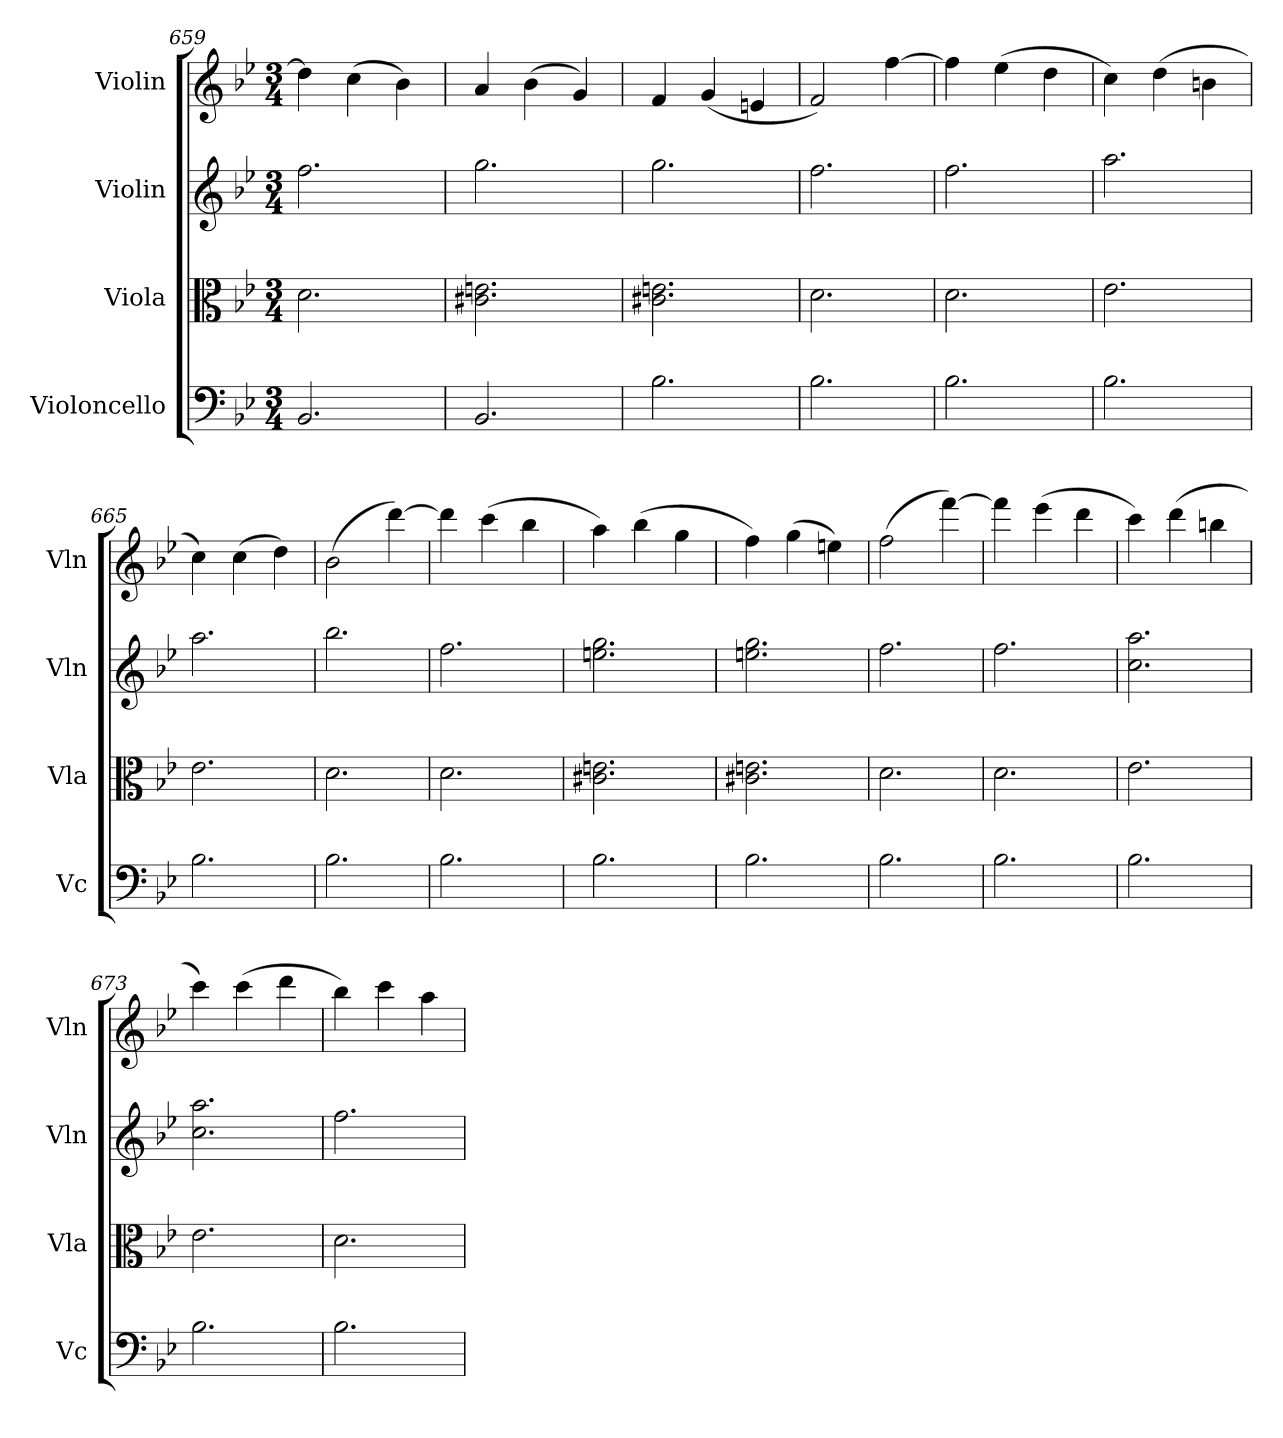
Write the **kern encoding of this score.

**kern	**kern	**kern	**kern
*part4	*part3	*part2	*part1
*staff4	*staff3	*staff2	*staff1
*I"Violoncello	*I"Viola	*I"Violin	*I"Violin
*I'Vc	*I'Vla	*I'Vln	*I'Vln
*clefF4	*clefC3	*clefG2	*clefG2
*k[b-e-]	*k[b-e-]	*k[b-e-]	*k[b-e-]
*M3/4	*M3/4	*M3/4	*M3/4
=659	=659	=659	=659
2.BB-	2.d	2.ff	4dd]
.	.	.	(4cc
.	.	.	4b-)
=660	=660	=660	=660
2.BB-	2.c#X 2.en	2.gg	4a
.	.	.	(4b-
.	.	.	4g)
=661	=661	=661	=661
2.B-	2.c#X 2.en	2.gg	4f
.	.	.	(4g
.	.	.	4en
=662	=662	=662	=662
2.B-	2.d	2.ff	2f)
.	.	.	[4ff
=663	=663	=663	=663
2.B-	2.d	2.ff	4ff]
.	.	.	(4ee-
.	.	.	4dd
=664	=664	=664	=664
2.B-	2.e-	2.aa	4cc)
.	.	.	(4dd
.	.	.	4bn
=665	=665	=665	=665
2.B-	2.e-	2.aa	4cc)
.	.	.	(4cc
.	.	.	4dd)
=666	=666	=666	=666
2.B-	2.d	2.bb-	(2b-
.	.	.	[4ddd)
=667	=667	=667	=667
2.B-	2.d	2.ff	4ddd]
.	.	.	(4ccc
.	.	.	4bb-
=668	=668	=668	=668
2.B-	2.c#X 2.en	2.een 2.gg	4aa)
.	.	.	(4bb-
.	.	.	4gg
=669	=669	=669	=669
2.B-	2.c#X 2.en	2.een 2.gg	4ff)
.	.	.	(4gg
.	.	.	4een)
=670	=670	=670	=670
2.B-	2.d	2.ff	(2ff
.	.	.	[4fff)
=671	=671	=671	=671
2.B-	2.d	2.ff	4fff]
.	.	.	(4eee-
.	.	.	4ddd
=672	=672	=672	=672
2.B-	2.e-	2.cc 2.aa	4ccc)
.	.	.	(4ddd
.	.	.	4bbn
=673	=673	=673	=673
2.B-	2.e-	2.cc 2.aa	4ccc)
.	.	.	(4ccc
.	.	.	4ddd
=674	=674	=674	=674
2.B-	2.d	2.ff	4bb-)
.	.	.	4ccc
.	.	.	4aa
=	=	=	=
*-	*-	*-	*-
